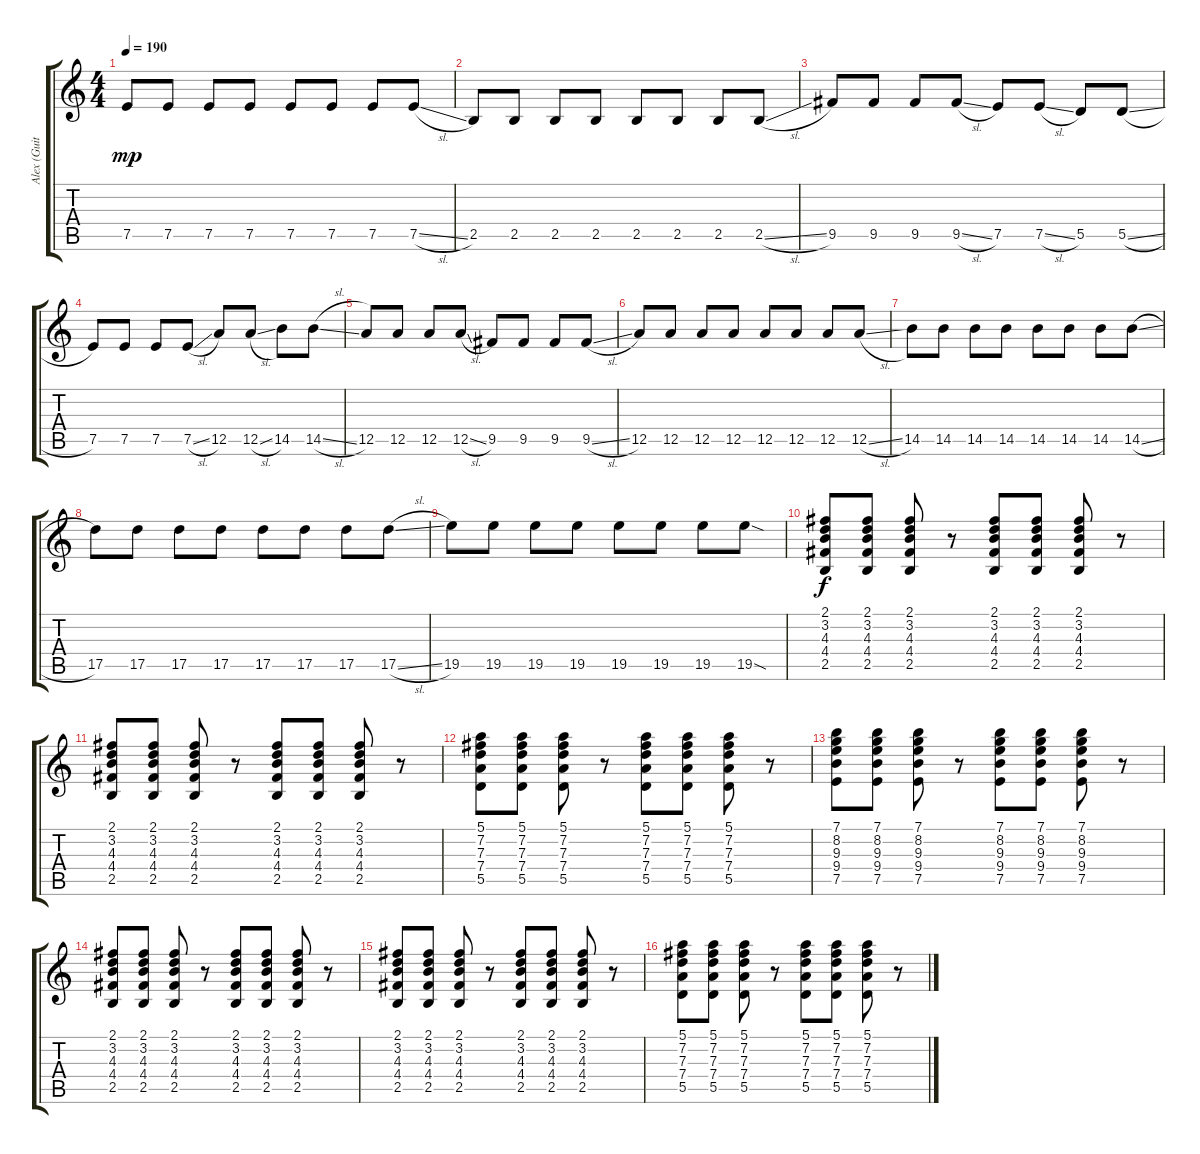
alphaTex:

\track ("Alex (Guitar I)" "Alex (Guit") {instrument electricguitarclean}
\staff {score tabs}
\tuning (E4 B3 G3 D3 A2 E2) {hide}
\ts (4 4)
\tempo 190
\clef g2
\ks c
7.5.8{dy mp} 7.5.8 7.5.8 7.5.8 7.5.8 7.5.8 7.5.8 7.5{sl}.8 |
2.5.8{instrument overdrivenguitar} 2.5.8 2.5.8 2.5.8 2.5.8 2.5.8 2.5.8 2.5{sl}.8 |
9.5.8 9.5.8 9.5.8 9.5{sl}.8 7.5.8 7.5{sl}.8 5.5.8 5.5{sl}.8 |
7.5.8 7.5.8 7.5.8 7.5{sl}.8 12.5.8 12.5{sl}.8 14.5.8 14.5{sl}.8 |
12.5.8 12.5.8 12.5.8 12.5{sl}.8 9.5.8 9.5.8 9.5.8 9.5{sl}.8 |
12.5.8 12.5.8 12.5.8 12.5.8 12.5.8 12.5.8 12.5.8 12.5{sl}.8 |
14.5.8 14.5.8 14.5.8 14.5.8 14.5.8 14.5.8 14.5.8 14.5{sl}.8 |
17.5.8 17.5.8 17.5.8 17.5.8 17.5.8 17.5.8 17.5.8 17.5{sl}.8 |
19.5.8 19.5.8 19.5.8 19.5.8 19.5.8 19.5.8 19.5.8 19.5{sod}.8 |
(2.1 3.2 4.3 4.4 2.5).8{dy f volume 6 instrument overdrivenguitar} (2.1 3.2 4.3 4.4 2.5).8 (2.1 3.2 4.3 4.4 2.5).8 r.8 (2.1 3.2 4.3 4.4 2.5).8 (2.1 3.2 4.3 4.4 2.5).8 (2.1 3.2 4.3 4.4 2.5).8 r.8 |
(2.1 3.2 4.3 4.4 2.5).8 (2.1 3.2 4.3 4.4 2.5).8 (2.1 3.2 4.3 4.4 2.5).8 r.8 (2.1 3.2 4.3 4.4 2.5).8 (2.1 3.2 4.3 4.4 2.5).8 (2.1 3.2 4.3 4.4 2.5).8 r.8 |
(5.1 7.2 7.3 7.4 5.5).8 (5.1 7.2 7.3 7.4 5.5).8 (5.1 7.2 7.3 7.4 5.5).8 r.8 (5.1 7.2 7.3 7.4 5.5).8 (5.1 7.2 7.3 7.4 5.5).8 (5.1 7.2 7.3 7.4 5.5).8 r.8 |
(7.1 8.2 9.3 9.4 7.5).8 (7.1 8.2 9.3 9.4 7.5).8 (7.1 8.2 9.3 9.4 7.5).8 r.8 (7.1 8.2 9.3 9.4 7.5).8 (7.1 8.2 9.3 9.4 7.5).8 (7.1 8.2 9.3 9.4 7.5).8 r.8 |
(2.1 3.2 4.3 4.4 2.5).8{volume 6 instrument overdrivenguitar} (2.1 3.2 4.3 4.4 2.5).8 (2.1 3.2 4.3 4.4 2.5).8 r.8 (2.1 3.2 4.3 4.4 2.5).8 (2.1 3.2 4.3 4.4 2.5).8 (2.1 3.2 4.3 4.4 2.5).8 r.8 |
(2.1 3.2 4.3 4.4 2.5).8 (2.1 3.2 4.3 4.4 2.5).8 (2.1 3.2 4.3 4.4 2.5).8 r.8 (2.1 3.2 4.3 4.4 2.5).8 (2.1 3.2 4.3 4.4 2.5).8 (2.1 3.2 4.3 4.4 2.5).8 r.8 |
(5.1 7.2 7.3 7.4 5.5).8 (5.1 7.2 7.3 7.4 5.5).8 (5.1 7.2 7.3 7.4 5.5).8 r.8 (5.1 7.2 7.3 7.4 5.5).8 (5.1 7.2 7.3 7.4 5.5).8 (5.1 7.2 7.3 7.4 5.5).8 r.8
